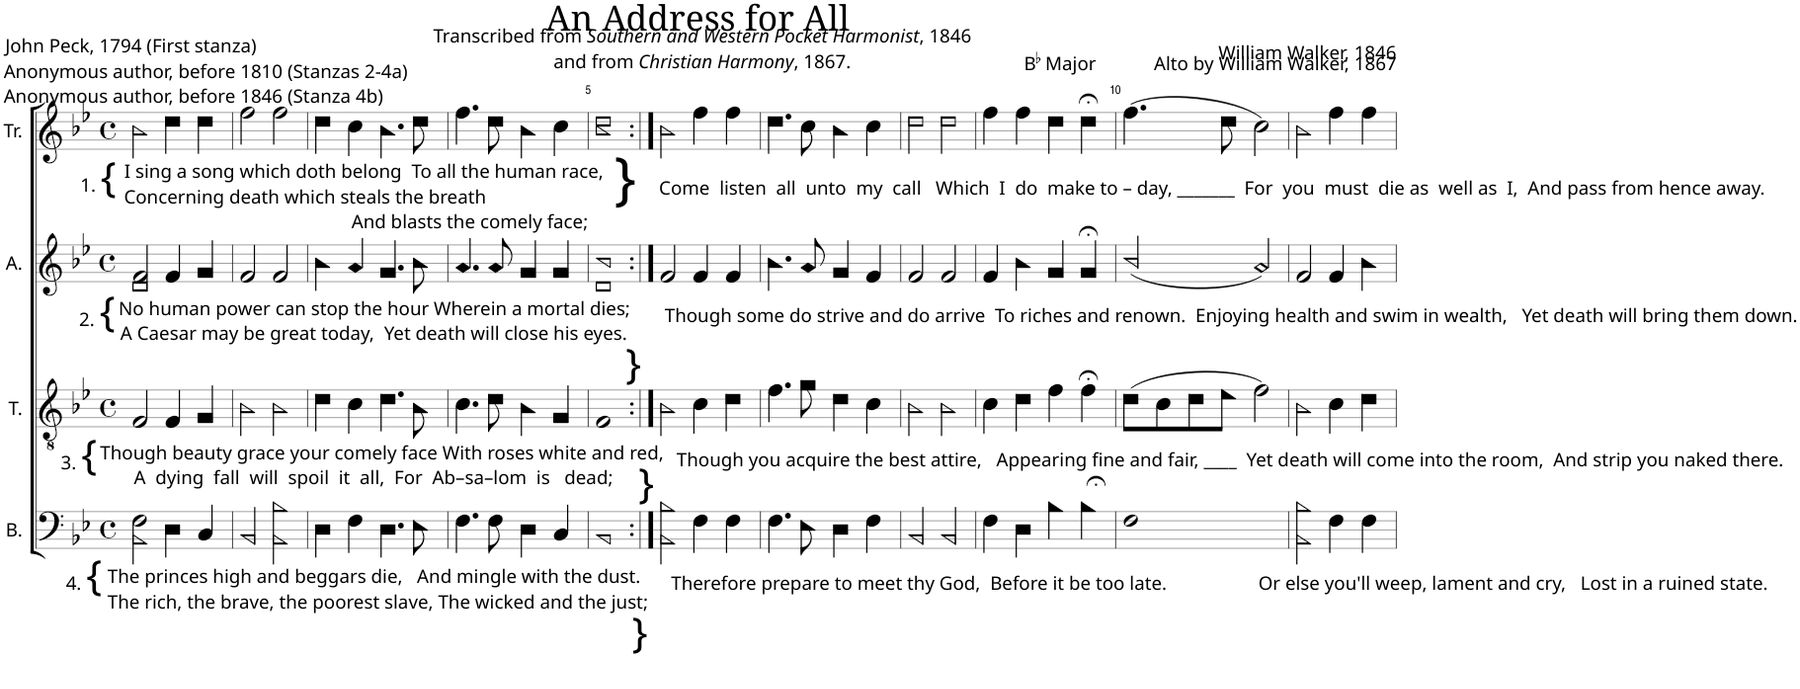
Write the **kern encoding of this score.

**kern	**kern	**kern	**kern
*part4	*part3	*part2	*part1
*staff4	*staff3	*staff2	*staff1
*I"B.	*I"T.	*I"A.	*I"Tr.
*I'B.	*I'T.	*I'A.	*I'Tr.
*clefF4	*clefGv2	*clefG2	*clefG2
*k[b-e-]	*k[b-e-]	*k[b-e-]	*k[b-e-]
*M4/4	*M4/4	*M4/4	*M4/4
*met(c)	*met(c)	*met(c)	*met(c)
=1	=1	=1	=1
!	!	!	!LO:TX:b:t=I sing a song which doth belong  To all the human race,
!	!	!	!LO:TX:b:t=Concerning death which steals the breath
!	!	!	!LO:TX:b:t=And blasts the comely face;
!	!	!	!LO:TX:b:t=1.
!	!	!	!LO:TX:b:t={
!	!	!LO:TX:b:t=No human power can stop the hour Wherein a mortal dies;	!
!	!	!LO:TX:b:t=A Caesar may be great today,  Yet death will close his eyes.	!
!	!	!LO:TX:b:t=2.	!
!	!	!LO:TX:b:t={	!
!	!LO:TX:b:t=Though beauty grace your comely face With roses white and red,	!	!
!	!LO:TX:b:t=A  dying  fall  will  spoil  it  all,  For  Ab–sa–lom  is   dead;	!	!
!	!LO:TX:b:t=3.	!	!
!	!LO:TX:b:t={	!	!
!LO:TX:b:t=The princes high and beggars die,   And mingle with the dust.	!	!	!
!LO:TX:b:t=The rich, the brave, the poorest slave, The wicked and the just;	!	!	!
!LO:TX:b:t=4.	!	!	!
!LO:TX:b:t={	!	!	!
2BB-!\ 2F!\	2F!/	2d!/ 2f!/	2b-!\
4D!\	4F!/	4f!/	4dd!\
4C!/	4G!/	4g!/	4dd!\
=2	=2	=2	=2
2BB-!/	2B-!\	2f!/	2ff!\
2BB-!\ 2B-!\	2B-!\	2f!/	2ff!\
=3	=3	=3	=3
4D!\	4d!\	4b-!\	4dd!\
4F!\	4c!\	4a!/	4cc!\
4.D!\	4.d!\	4.g!/	4.b-!\
8E-!\	8B-!\	8b-!\	8dd!\
=4	=4	=4	=4
4.F!\	4.c!\	4.a!/	4.ff!\
8F!\	8d!\	8a!/	8dd!\
4D!\	4B-!\	4g!/	4b-!\
4C!/	4G!/	4g!/	4cc!\
=5	=5	=5	=5
!	!	!	!LO:TX:b:t=}
!	!	!LO:TX:b:t=}	!
!	!LO:TX:b:t=}	!	!
!LO:TX:b:t=}	!	!	!
1BB-!	1F!	1d! 1b-!	1b-! 1dd!
=6:|!	=6:|!	=6:|!	=6:|!
!	!	!	!LO:TX:b:t=Come  listen  all  unto  my  call   Which  I  do  make to – day, _______  For  you  must  die as  well as  I,  And pass from hence away.
!	!	!LO:TX:b:t=Though some do strive and do arrive  To riches and renown.  Enjoying health and swim in wealth,   Yet death will bring them down.	!
!	!LO:TX:b:t=Though you acquire the best attire,   Appearing fine and fair, ____  Yet death will come into the room,  And strip you naked there.	!	!
!LO:TX:b:t=Therefore prepare to meet thy God,  Before it be too late.                   Or else you'll weep, lament and cry,   Lost in a ruined state.	!	!	!
2BB-!\ 2B-!\	2B-!\	2f!/	2b-!\
4F!\	4c!\	4f!/	4ff!\
4F!\	4d!\	4f!/	4ff!\
=7	=7	=7	=7
4.F!\	4.f!\	4.b-!\	4.dd!\
8E-!\	8g!\	8a!/	8cc!\
4D!\	4d!\	4g!/	4b-!\
4F!\	4c!\	4f!/	4cc!\
=8	=8	=8	=8
2BB-!/	2B-!\	2f!/	2dd!\
2BB-!/	2B-!\	2f!/	2dd!\
=9	=9	=9	=9
4F!\	4c!\	4f!/	4ff!\
4D!\	4d!\	4b-!\	4ff!\
4B-!\	4f!\	4g!/	4dd!\
4B-;<!\	4f;<!\	4g;<!/	4dd;<!\
=10	=10	=10	=10
1F!	(8d!\L	(2b-!/	(4.ff!\
.	8c!\	.	.
.	8d!\	.	.
.	8e-!\J	.	8dd!\
.	2f!\)	2a!/)	2cc!\)
=11	=11	=11	=11
2BB-!\ 2B-!\	2B-!\	2f!/	2b-!\
4F!\	4c!\	4f!/	4ff!\
4F!\	4d!\	4b-!\	4ff!\
=	=	=	=
*-	*-	*-	*-
